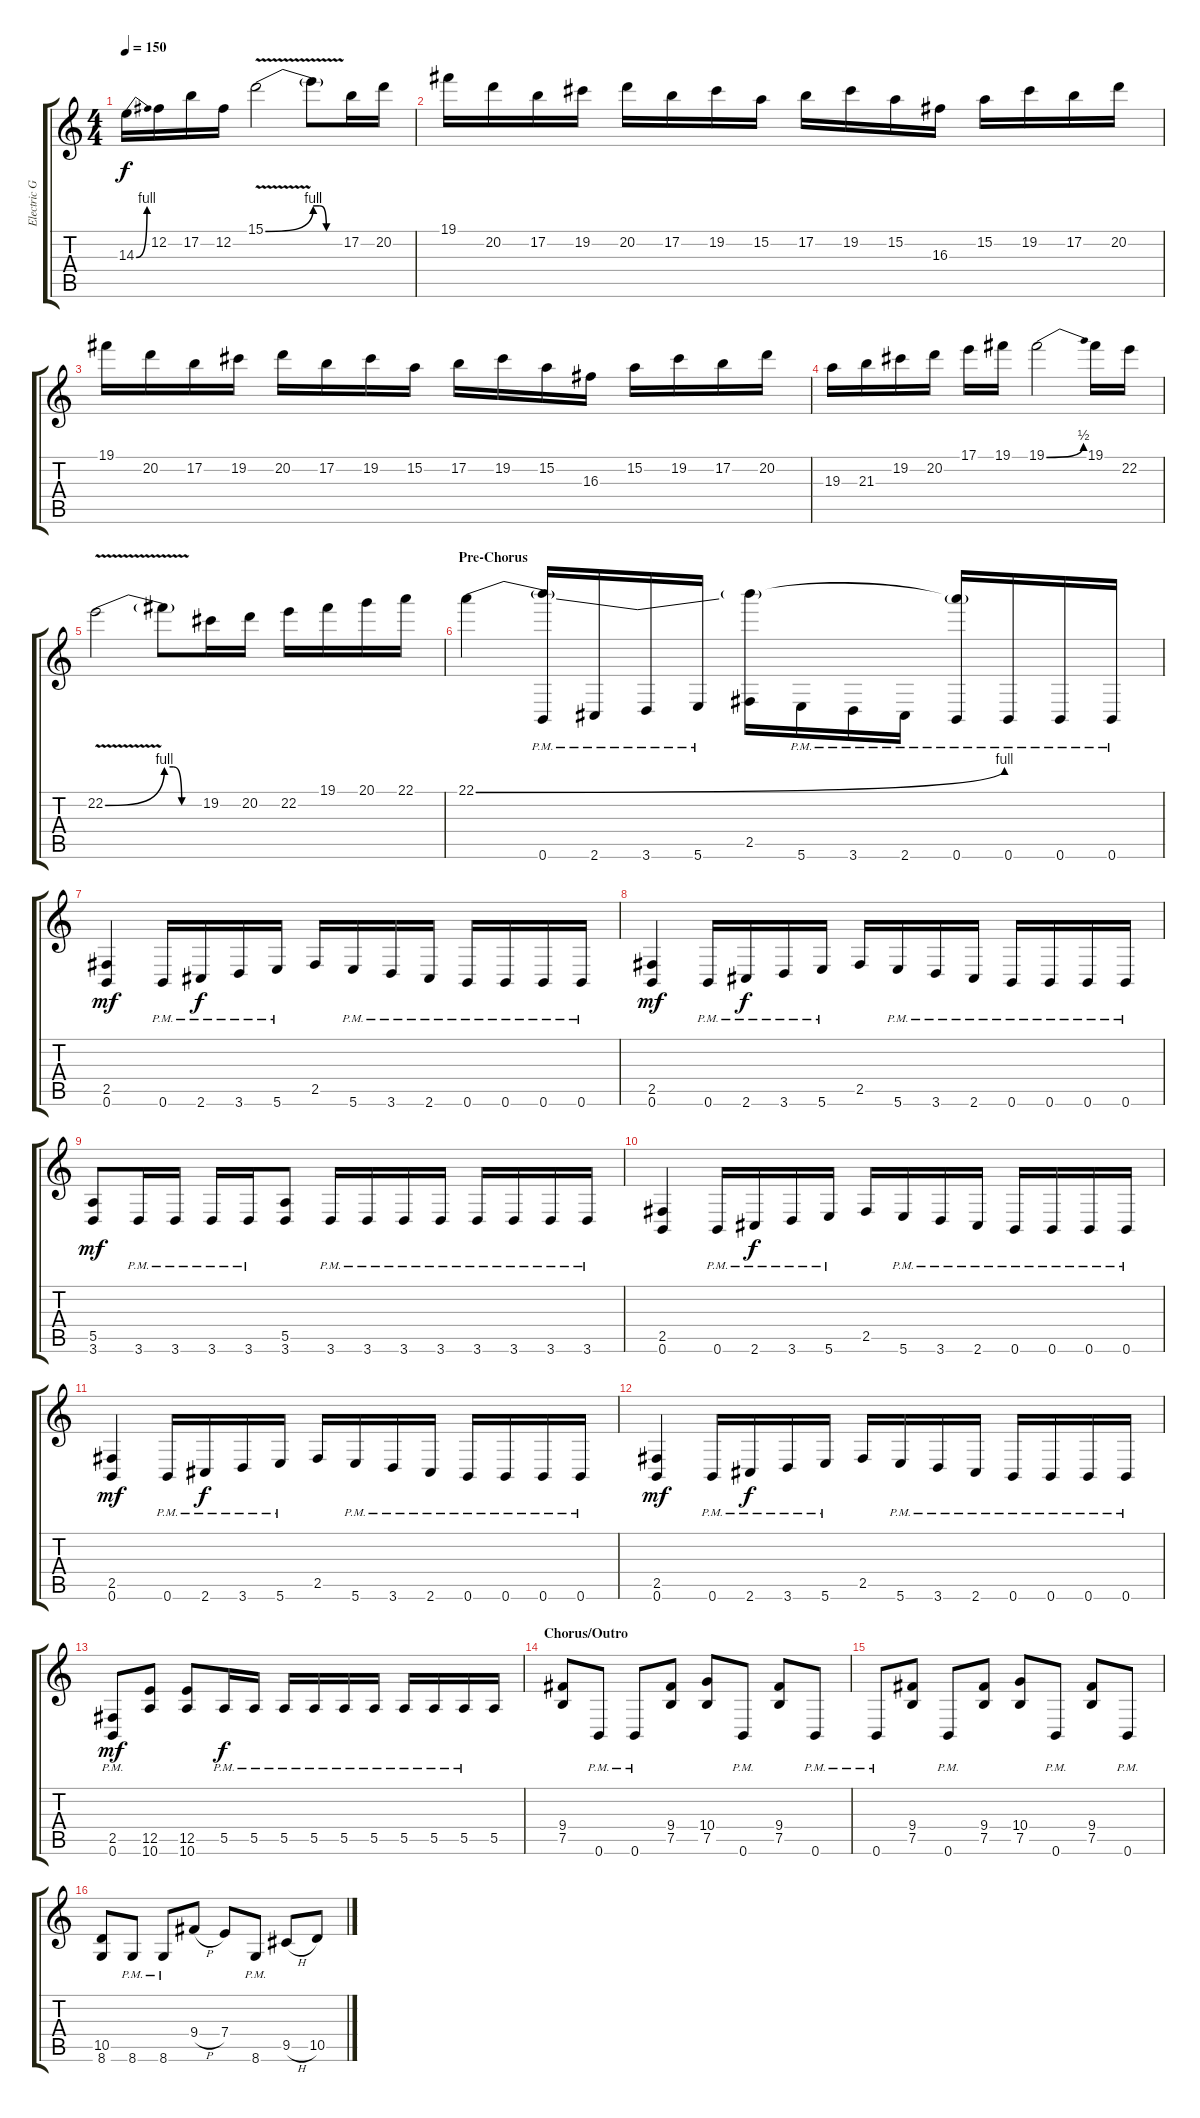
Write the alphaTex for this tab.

\track ("Electric Guitar" "Electric G") {instrument distortionguitar}
\staff {score tabs}
\tuning (B3 Gb3 D3 A2 E2 B1) {hide}
\ts (4 4)
\tempo 150
\clef g2
\ks c
14.3{be (bend 0 0 60 4)}.16{dy f} 12.2.16 17.2.16 12.2.16 15.1{be (bend 0 0 60 4) v}.2 15.1{be (custom 0 4 15 4 30 0 60 0) t}.8 17.2.16 20.2.16 |
19.1.16 20.2.16 17.2.16 19.2.16 20.2.16 17.2.16 19.2.16 15.2.16 17.2.16 19.2.16 15.2.16 16.3.16 15.2.16 19.2.16 17.2.16 20.2.16 |
19.1.16 20.2.16 17.2.16 19.2.16 20.2.16 17.2.16 19.2.16 15.2.16 17.2.16 19.2.16 15.2.16 16.3.16 15.2.16 19.2.16 17.2.16 20.2.16 |
19.3.16 21.3.16 19.2.16 20.2.16 17.1.16 19.1.16 19.1{be (bend 0 0 60 2)}.2 19.1.16 22.2.16 |
22.2{be (bend 0 0 60 4) v}.2 22.2{be (custom 0 4 15 4 30 0 60 0) t}.8 19.2.16 20.2.16 22.2.16 19.1.16 20.1.16 22.1.16 |
\section ("" "Pre-Chorus")
22.1{be (bend 0 0 60 4)}.4 (22.1{t} 0.6{pm}).16 2.6{pm}.16 3.6{pm}.16 5.6{pm}.16 (22.1{t} 2.5).16 5.6{pm}.16 3.6{pm}.16 2.6{pm}.16 (22.1{t} 0.6{pm}).16 0.6{pm}.16 0.6{pm}.16 0.6{pm}.16 |
(2.5 0.6).4{dy mf} 0.6{pm}.16 2.6{pm}.16{dy f} 3.6{pm}.16 5.6{pm}.16 2.5.16 5.6{pm}.16 3.6{pm}.16 2.6{pm}.16 0.6{pm}.16 0.6{pm}.16 0.6{pm}.16 0.6{pm}.16 |
(2.5 0.6).4{dy mf} 0.6{pm}.16 2.6{pm}.16{dy f} 3.6{pm}.16 5.6{pm}.16 2.5.16 5.6{pm}.16 3.6{pm}.16 2.6{pm}.16 0.6{pm}.16 0.6{pm}.16 0.6{pm}.16 0.6{pm}.16 |
(5.5 3.6).8{dy mf} 3.6{pm}.16 3.6{pm}.16 3.6{pm}.16 3.6{pm}.16 (5.5 3.6).8 3.6{pm}.16 3.6{pm}.16 3.6{pm}.16 3.6{pm}.16 3.6{pm}.16 3.6{pm}.16 3.6{pm}.16 3.6{pm}.16 |
(2.5 0.6).4 0.6{pm}.16 2.6{pm}.16{dy f} 3.6{pm}.16 5.6{pm}.16 2.5.16 5.6{pm}.16 3.6{pm}.16 2.6{pm}.16 0.6{pm}.16 0.6{pm}.16 0.6{pm}.16 0.6{pm}.16 |
(2.5 0.6).4{dy mf} 0.6{pm}.16 2.6{pm}.16{dy f} 3.6{pm}.16 5.6{pm}.16 2.5.16 5.6{pm}.16 3.6{pm}.16 2.6{pm}.16 0.6{pm}.16 0.6{pm}.16 0.6{pm}.16 0.6{pm}.16 |
(2.5 0.6).4{dy mf} 0.6{pm}.16 2.6{pm}.16{dy f} 3.6{pm}.16 5.6{pm}.16 2.5.16 5.6{pm}.16 3.6{pm}.16 2.6{pm}.16 0.6{pm}.16 0.6{pm}.16 0.6{pm}.16 0.6{pm}.16 |
(2.5{pm} 0.6{pm}).8{dy mf} (12.5 10.6).8 (12.5 10.6).8 5.5{pm}.16{dy f} 5.5{pm}.16 5.5{pm}.16 5.5{pm}.16 5.5{pm}.16 5.5{pm}.16 5.5{pm}.16 5.5{pm}.16 5.5{pm}.16 5.5.16 |
\section ("" "Chorus/Outro")
(9.4 7.5).8 0.6{pm}.8 0.6{pm}.8 (9.4 7.5).8 (10.4 7.5).8 0.6{pm}.8 (9.4 7.5).8 0.6{pm}.8 |
0.6{pm}.8 (9.4 7.5).8 0.6{pm}.8 (9.4 7.5).8 (10.4 7.5).8 0.6{pm}.8 (9.4 7.5).8 0.6{pm}.8 |
(10.5 8.6).8 8.6{pm}.8 8.6{pm}.8 9.4{h}.8 7.4.8 8.6{pm}.8 9.5{h}.8 10.5.8
